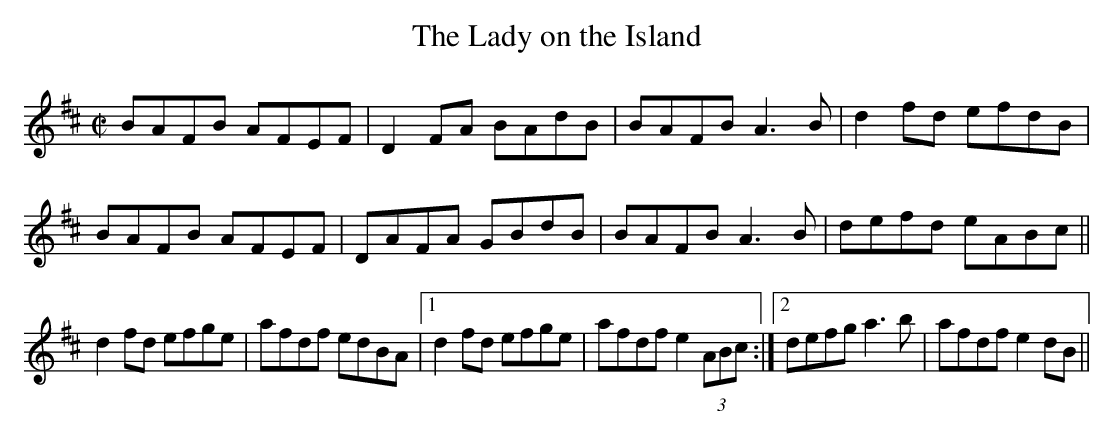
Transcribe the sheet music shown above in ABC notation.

X:1
T:Lady on the Island, The
M:C|
K:D
BAFB AFEF|D2FA BAdB|BAFB A3B|d2fd efdB|
BAFB AFEF|DAFA GBdB|BAFB A3B|defd eABc||
d2fd efge|afdf edBA|1 d2fd efge|afdf e2 (3ABc:|2 defg a3b|afdf e2dB||
